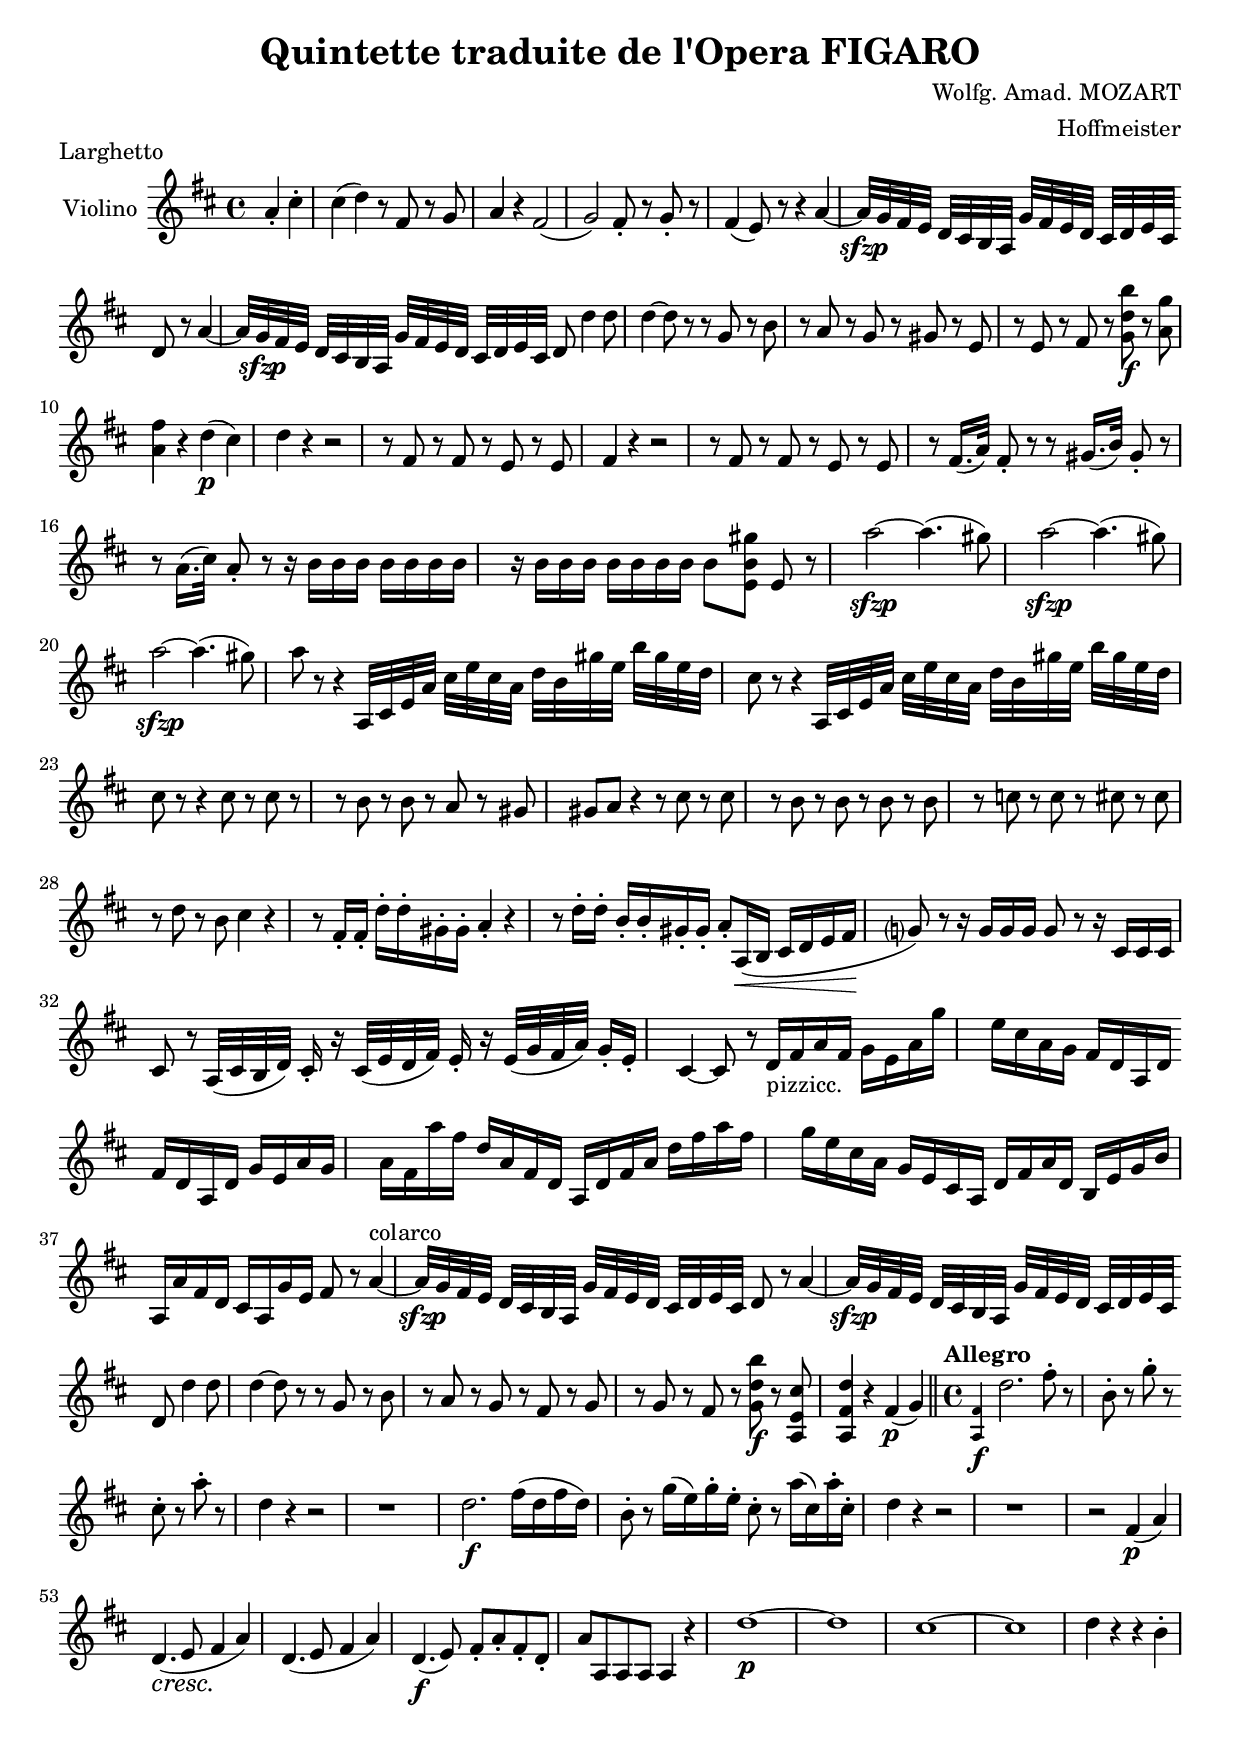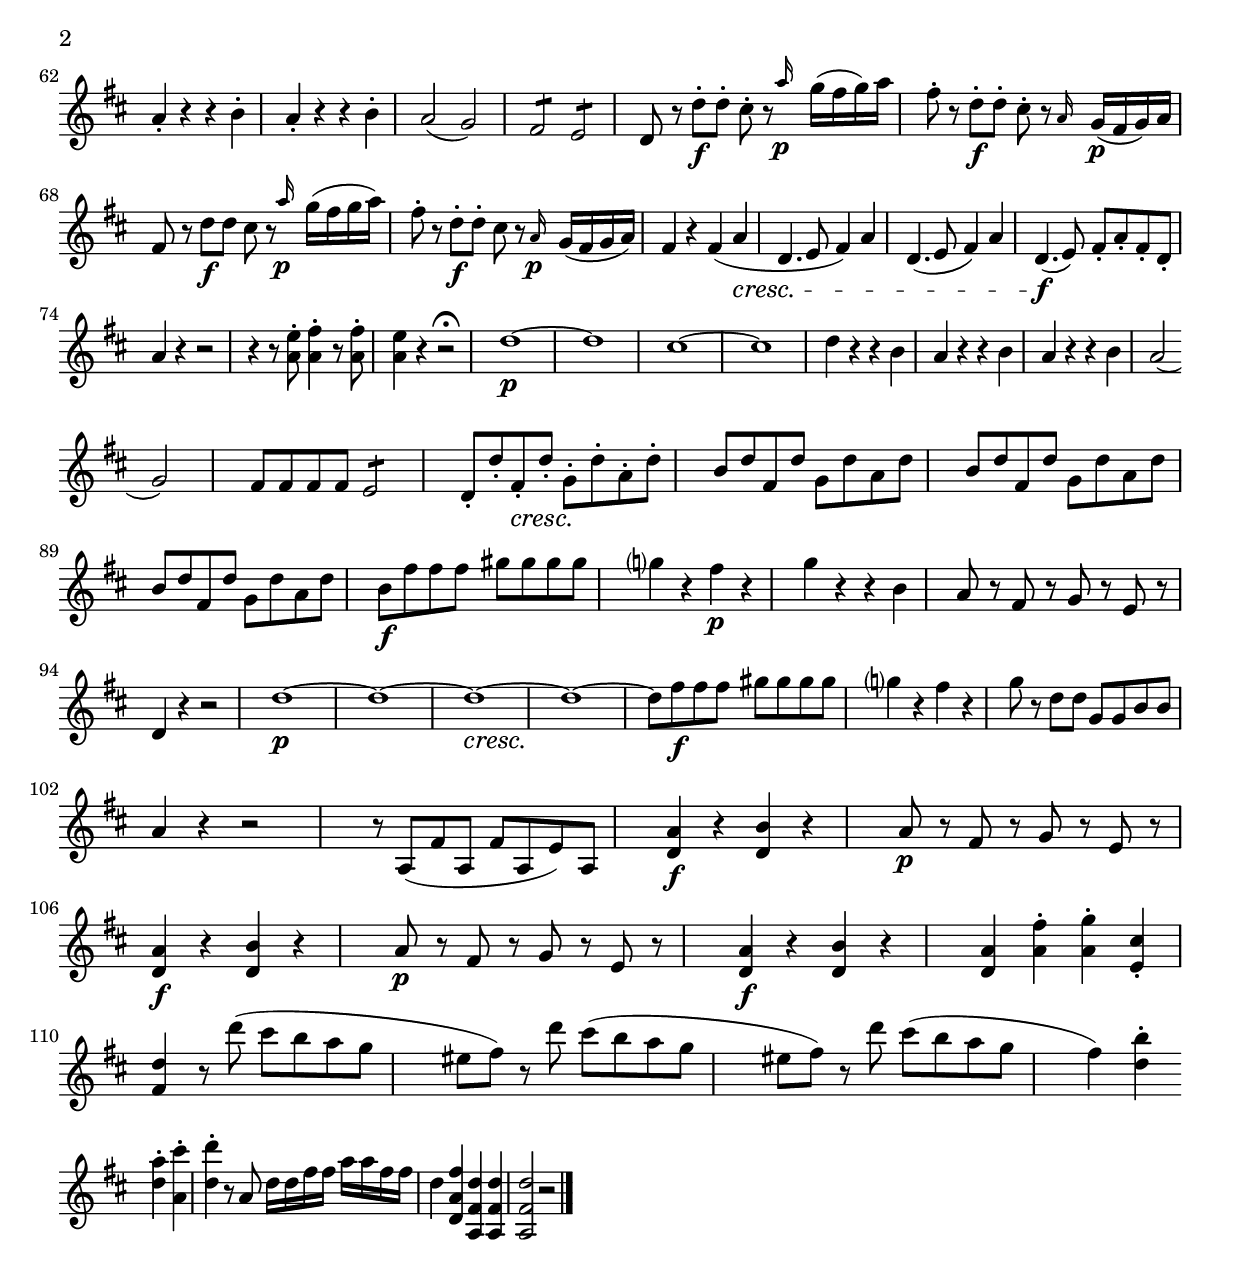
\version "2.18.2"
\language "english"

\include "defs.ily"
\version "2.18.2"
\language "english"

violin = \relative c'' {
  \key d \major \time 4/4
  \partial 2 a4-. cs4-. |
  %% NOTE: the original seems to have an extra 8th rest in this bar.
  cs( d) r8 fs, r g |
  a4 r fs2( |
  g2) fs8-. r g-. r |
  fs4( e8) r r4 a~ |
  a32[-\sfzp g fs e] d cs b a g'[ fs e d] cs d e cs \ombr
  %% original line 2
  d8 r a'4~ |
  a32[ g-\sfzp fs e] d cs b a g'[ fs e d] cs d e cs d8 d'4 d8 |
  d4~ d8 r8 r g, r b |
  r a r g r gs r e |
  r e r fs r <g d' b'>-\f r <a g'> | \obr
  %% original line 3
  <a fs'>4 r d(-\p cs) |
  d r r2 |
  r8 fs, r fs r e r e |
  fs4 r r2 |
  r8 fs r fs r e r e |
  r fs16.( a32) fs8-. r r gs16.( b32) gs8-. r | \obr
  %% original line 4
  r a16.( cs32) a8-. r r16 b b b b[ b b b] |
  r16 b b b b[ b b b] b8[ <e, b' gs'> ] e r |
  a'2~-\sfzp a4.( gs8) |
  a2~-\sfzp a4.( gs8) | \obr
  %% original line 5
  a2~-\sfzp a4.( gs8) |
  a8 r r4 a,,32[ cs e a] cs e cs a d[ b gs' e] b' gs e d |
  cs8 r r4 a,32[ cs e a] cs e cs a d[ b gs' e] b' gs e d | \obr
  %% original line 6
  cs8 r r4 cs8 r cs r |
  r b r b r a r gs |
  gs a r4 r8 cs r cs |
  r b r b r b r b |
  r c r c r cs r cs | \obr
  %% original line 7
  r d r b cs4 r |
  r8 fs,16-. fs-. d'-. d-. gs,-. gs-. a4-. r |
  r8 d16-. d-. b-. b-. gs-. gs-. a8-. a,16(\< b cs d e fs\! |
  g?8) r r16 g g g g8 r r16 cs, cs cs | \obr
  %% original line 8
  cs8 r a32([ cs b d]) cs16-. r cs32([ e d fs]) e16-. r e32([ g fs a]) g16-. e-. |
  cs4~ cs8 r d16-\pizz fs a fs g[ e a g'] |
  e cs a g fs[ d a d] \ombr
  %% original line 9
  fs d a d g[ e a g] | a fs a' fs d[ a fs d] a d fs a d[ fs a fs] |
  g e cs a g[ e cs a] d fs a d, b[ e g b] | \obr
  %% original line 10
  a, a' fs d cs[ a g' e] fs8 r a4~^\arco |
  a32-\sfzp g fs e d[ cs b a] g' fs e d cs[ d e cs] d8 r a'4~ |
  a32-\sfzp g fs e d[ cs b a] g' fs e d cs[ d e cs] \ombr
  %% original line 11
  d8 d'4 d8 |
  d4~ d8 r r g, r b |
  r a r g r fs r g |
  r g r fs r <g d' b'>-\f r <a, e' cs'> |
  <a fs' d'>4 r fs'(-\p g) \bar "||"
  \set Score.tempoHideNote = ##t
  \time 4/4 \tempo "Allegro" 4=120 \grace <a, fs'>4-\f d'2. fs8-. r |
  b,-. r g'-. r \ombr
  %% original line 12 (last line)
  cs,8-. r a'-. r |
  d,4 r r2 |
  r1 |
  d2.-\f fs16( d fs d) |
  b8-. r g'16( e) g-. e-. cs8-. r a'16( cs,) a'-. cs,-. |
  d4 r r2 |
  r1 |
  r2 fs,4(-\p a) | \obr
  %% original line 1 (page 2)
  \override DynamicTextSpanner.style = #'none
  d,4.(-\cresc e8 fs4 a) |
  d,4.( e8 fs4 a) |
  d,4.(\f e8) fs-. a-. fs-. d-. |
  a' a, a a a4 r |
  d'1~-\p |
  d1 |
  cs1~ |
  cs1 |
  d4 r r b-. | \obr
  %% original line 2
  a-. r r b-. |
  a-. r r b-. |
  a2( g) |
  \repeat tremolo 4 fs8 \repeat tremolo 4 e8 |
  d8 r d'-.-\f d-. cs-. r \grace a'16-\p g( fs g) a |
  fs8-. r d-.-\f d-. cs-. r \grace a16 g(-\p fs g) a | \obr
  %% original line 3
  fs8 r d'-\f d cs r \grace a'16-\p g( fs g a) |
  fs8-. r d-.-\f d-. cs r \grace a16-\p g( fs g a) |
  \override DynamicTextSpanner.style = #'dashed-line
  fs4 r fs( a-\cresc |
  d,4. e8 fs4) a |
  d,4.( e8 fs4) a |
  d,4.(-\f e8) fs-. a-. fs-. d-. | \obr
  %% original line 4
  a'4 r r2 |
  r4 r8 <a e'>8-. <a fs'>4-. r8 <a fs'>8-. |
  <a e'>4 r r2-\fermata |
  d1~-\p |
  d1 |
  cs1~ |
  cs1 |
  d4 r r b |
  a r r b |
  a r r b |
  a2( \ombr
  %% original line 5
  g2) |
  fs8 fs fs fs \repeat tremolo 4 e8 |
  \override DynamicTextSpanner.style = #'none
  d-. d'-. fs,-.-\cresc d'-. g,-. d'-. a-. d-. |
  b d fs, d' g, d' a d |
  b d fs, d' g, d' a d | \obr
  %% original line 6
  b d fs, d' g, d' a d |
  b-\f fs' fs fs gs gs gs gs |
  g?4 r fs-\p r |
  g r r b, |
  a8 r fs r g r e r | \obr
  %% original line 7
  d4 r r2 |
  d'1~-\p |
  d1~ |
  d1~-\cresc |
  d1~ |
  d8 fs-\f fs fs gs gs gs gs |
  g?4 r fs r |
  g8 r d d g, g b b | \obr
  %% original line 8
  a4 r r2 |
  r8 a,( fs' a, fs' a, e') a, |
  <d a'>4-\f r <d b'> r |
  a'8-\p r fs r g r e r | \obr
  %% original line 9
  <d a'>4-\f r <d b'> r |
  a'8-\p r fs r g r e r |
  <d a'>4-\f r <d b'> r |
  <d a'> <a' fs'>-. <a g'>-. <e cs'>-. | \obr
  %% original line 10
  <fs d'> r8 d''( cs b a g |
  es fs) r d' cs( b a g |
  es fs) r d' cs( b a g |
  fs4) <d b'>-. \ombr
  %% original line 11 (last line)
  <d a'>-. <a cs'>-. |
  <d d'>-. r8 a d16 d fs fs a a fs fs |
  d4 <d, a' fs'> <a fs' d'> <a fs' d'> |
  <a fs' d'>2 r2 \bar "|."
}


\book {
  \paper {
    ragged-last = ##t
  }
  \score {
    \header { piece = "Larghetto" }
    \new Staff \with { instrumentName = #"Violino" } << \violin >>
    \layout {
      \context {
        \Score
        \override SpacingSpanner.common-shortest-duration = #(ly:make-moment 1/1)
      }
    }
    \midi { }
  }
}

